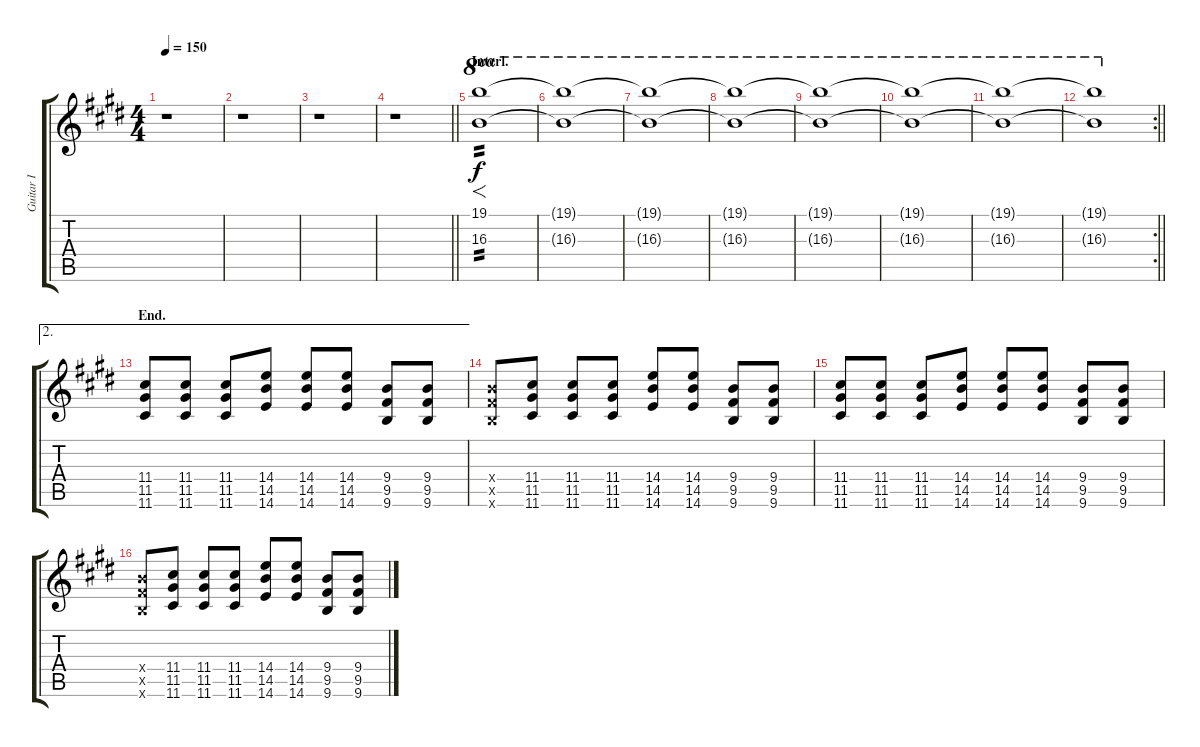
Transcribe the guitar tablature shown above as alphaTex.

\track ("Guitar I" "Guitar I") {instrument distortionguitar}
\staff {score tabs}
\tuning (E4 B3 G3 D3 A2 D2) {hide}
\ts (4 4)
\tempo 150
\clef g2
\ks c#minor
r.1{dy f} |
r.1 |
r.1 |
\barLineRight lightlight
r.1 |
\section ("" "Interl.")
(19.1 16.3).1{f ot 8va tp 2} |
(19.1{t} 16.3{t}).1{ot 8va} |
(19.1{t} 16.3{t}).1{ot 8va} |
(19.1{t} 16.3{t}).1{ot 8va} |
(19.1{t} 16.3{t}).1{ot 8va} |
(19.1{t} 16.3{t}).1{ot 8va} |
(19.1{t} 16.3{t}).1{ot 8va} |
\rc 2
\barLineRight lightlight
(19.1{t} 16.3{t}).1{ot 8va} |
\ae 2
\section ("" "End.")
(11.4 11.5 11.6).8 (11.4 11.5 11.6).8 (11.4 11.5 11.6).8 (14.4 14.5 14.6).8 (14.4 14.5 14.6).8 (14.4 14.5 14.6).8 (9.4 9.5 9.6).8 (9.4 9.5 9.6).8 |
(9.4{x} 9.5{x} 9.6{x}).8 (11.4 11.5 11.6).8 (11.4 11.5 11.6).8 (11.4 11.5 11.6).8 (14.4 14.5 14.6).8 (14.4 14.5 14.6).8 (9.4 9.5 9.6).8 (9.4 9.5 9.6).8 |
(11.4 11.5 11.6).8 (11.4 11.5 11.6).8 (11.4 11.5 11.6).8 (14.4 14.5 14.6).8 (14.4 14.5 14.6).8 (14.4 14.5 14.6).8 (9.4 9.5 9.6).8 (9.4 9.5 9.6).8 |
(9.4{x} 9.5{x} 9.6{x}).8 (11.4 11.5 11.6).8 (11.4 11.5 11.6).8 (11.4 11.5 11.6).8 (14.4 14.5 14.6).8 (14.4 14.5 14.6).8 (9.4 9.5 9.6).8 (9.4 9.5 9.6).8
